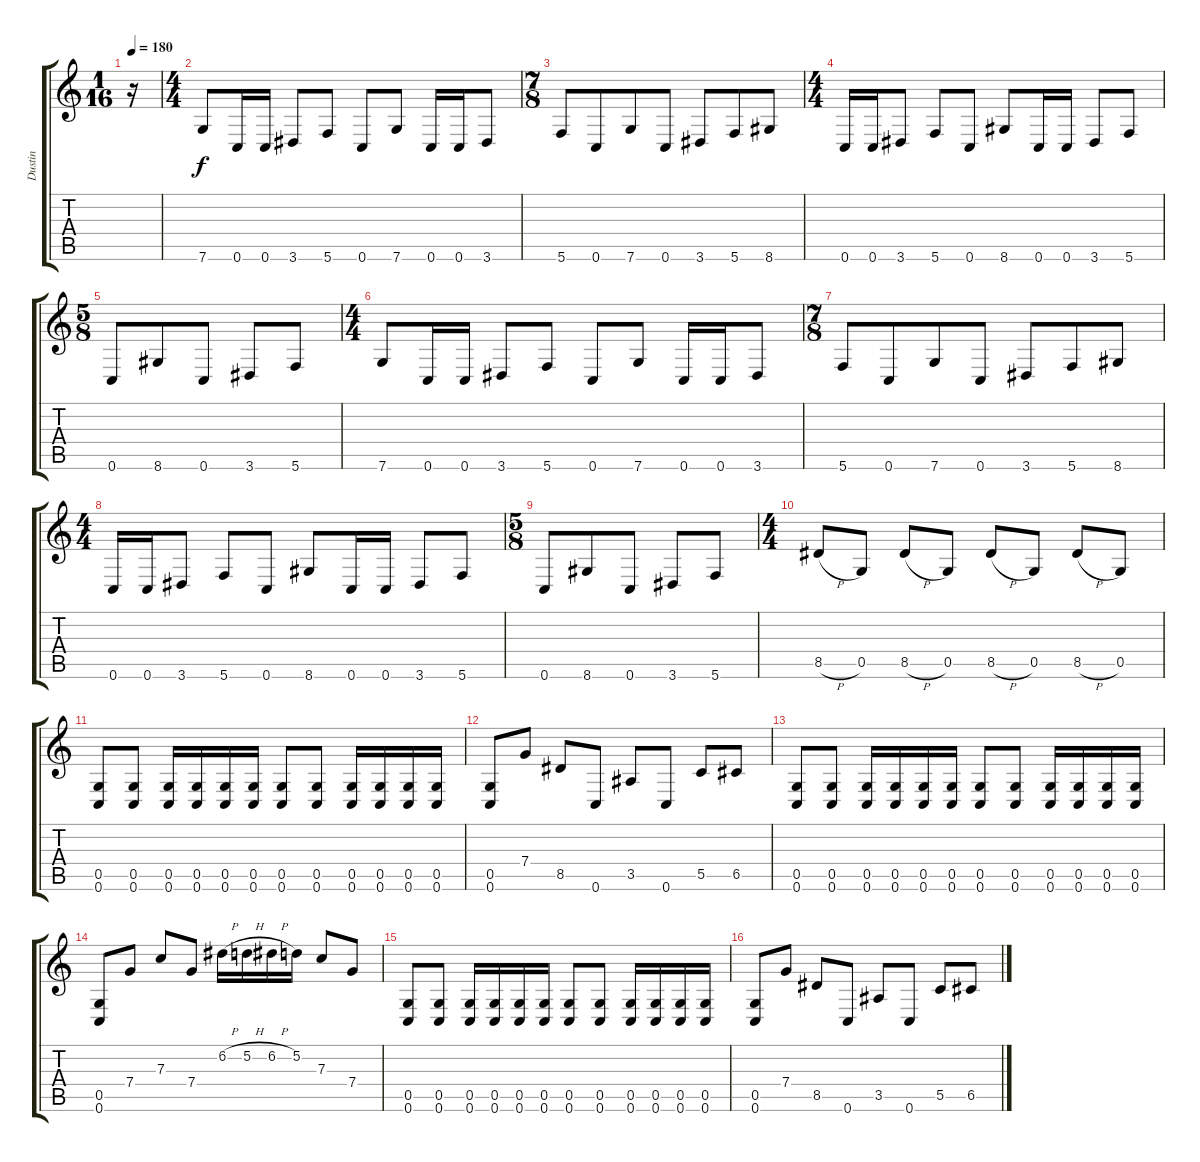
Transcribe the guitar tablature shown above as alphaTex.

\track ("Dustin" "Dustin") {instrument distortionguitar}
\staff {score tabs}
\tuning (D4 A3 F3 C3 G2 C2) {hide}
\ts (1 16)
\tempo 180
\clef g2
\ks c
r.16{dy f instrument distortionguitar} |
\ts (4 4)
7.6.8 0.6.16 0.6.16 3.6.8 5.6.8 0.6.8 7.6.8 0.6.16 0.6.16 3.6.8 |
\ts (7 8)
5.6.8 0.6.8 7.6.8 0.6.8 3.6.8 5.6.8 8.6.8 |
\ts (4 4)
0.6.16 0.6.16 3.6.8 5.6.8 0.6.8 8.6.8 0.6.16 0.6.16 3.6.8 5.6.8 |
\ts (5 8)
0.6.8 8.6.8 0.6.8 3.6.8 5.6.8 |
\ts (4 4)
7.6.8 0.6.16 0.6.16 3.6.8 5.6.8 0.6.8 7.6.8 0.6.16 0.6.16 3.6.8 |
\ts (7 8)
5.6.8 0.6.8 7.6.8 0.6.8 3.6.8 5.6.8 8.6.8 |
\ts (4 4)
0.6.16 0.6.16 3.6.8 5.6.8 0.6.8 8.6.8 0.6.16 0.6.16 3.6.8 5.6.8 |
\ts (5 8)
0.6.8 8.6.8 0.6.8 3.6.8 5.6.8 |
\ts (4 4)
8.5{h}.8 0.5.8 8.5{h}.8 0.5.8 8.5{h}.8 0.5.8 8.5{h}.8 0.5.8 |
(0.5 0.6).8 (0.5 0.6).8 (0.5 0.6).16 (0.5 0.6).16 (0.5 0.6).16 (0.5 0.6).16 (0.5 0.6).8 (0.5 0.6).8 (0.5 0.6).16 (0.5 0.6).16 (0.5 0.6).16 (0.5 0.6).16 |
(0.5 0.6).8 7.4.8 8.5.8 0.6.8 3.5.8 0.6.8 5.5.8 6.5.8 |
(0.5 0.6).8 (0.5 0.6).8 (0.5 0.6).16 (0.5 0.6).16 (0.5 0.6).16 (0.5 0.6).16 (0.5 0.6).8 (0.5 0.6).8 (0.5 0.6).16 (0.5 0.6).16 (0.5 0.6).16 (0.5 0.6).16 |
(0.5 0.6).8 7.4.8 7.3.8 7.4.8 6.2{h}.16 5.2{h}.16 6.2{h}.16 5.2.16 7.3.8 7.4.8 |
(0.5 0.6).8 (0.5 0.6).8 (0.5 0.6).16 (0.5 0.6).16 (0.5 0.6).16 (0.5 0.6).16 (0.5 0.6).8 (0.5 0.6).8 (0.5 0.6).16 (0.5 0.6).16 (0.5 0.6).16 (0.5 0.6).16 |
(0.5 0.6).8 7.4.8 8.5.8 0.6.8 3.5.8 0.6.8 5.5.8 6.5.8
